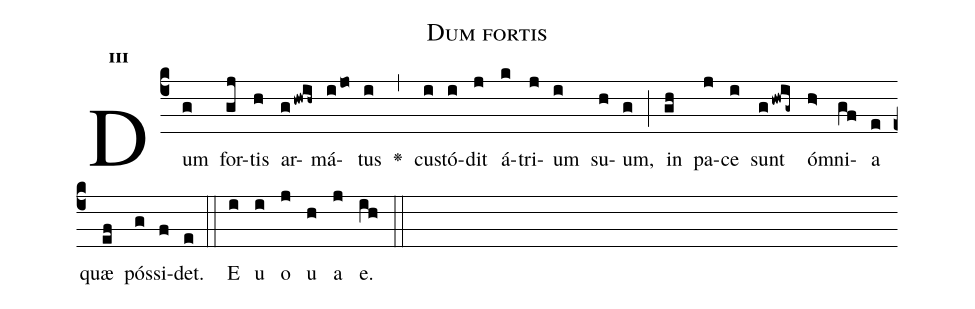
name:Dum fortis;
office-part:Antiphona;
mode:3;
%%
initial-style: 1;
name: Dum fortis;
book: Antiphonae & Responsoria/Tomus IV, p. 99;
occasion: Dominica X per Annum;
office-part: Laudes Ant Bb;
annotation: 3a;
centering-scheme: english;
font: OFLSortsMillGoudy;
height: 11;
width: 4.5;
%%
(c4)Dum(g) for(gj)tis(h) ar(ghwih~)má(ijo)tus(i) <v>\greheightstar</v>(,) cu(i)stó(i)dit(j) á(k)tri(j)um(i) su(h)um,(g) (;) in(gh) pa(j)ce(i) sunt(ghwig~) óm(h>)ni(gf)a(e) quæ(ef) pós(g)si(f)det.(e) (::) E(i) u(i) o(j) u(h) a(j) e.(ih) (::)
